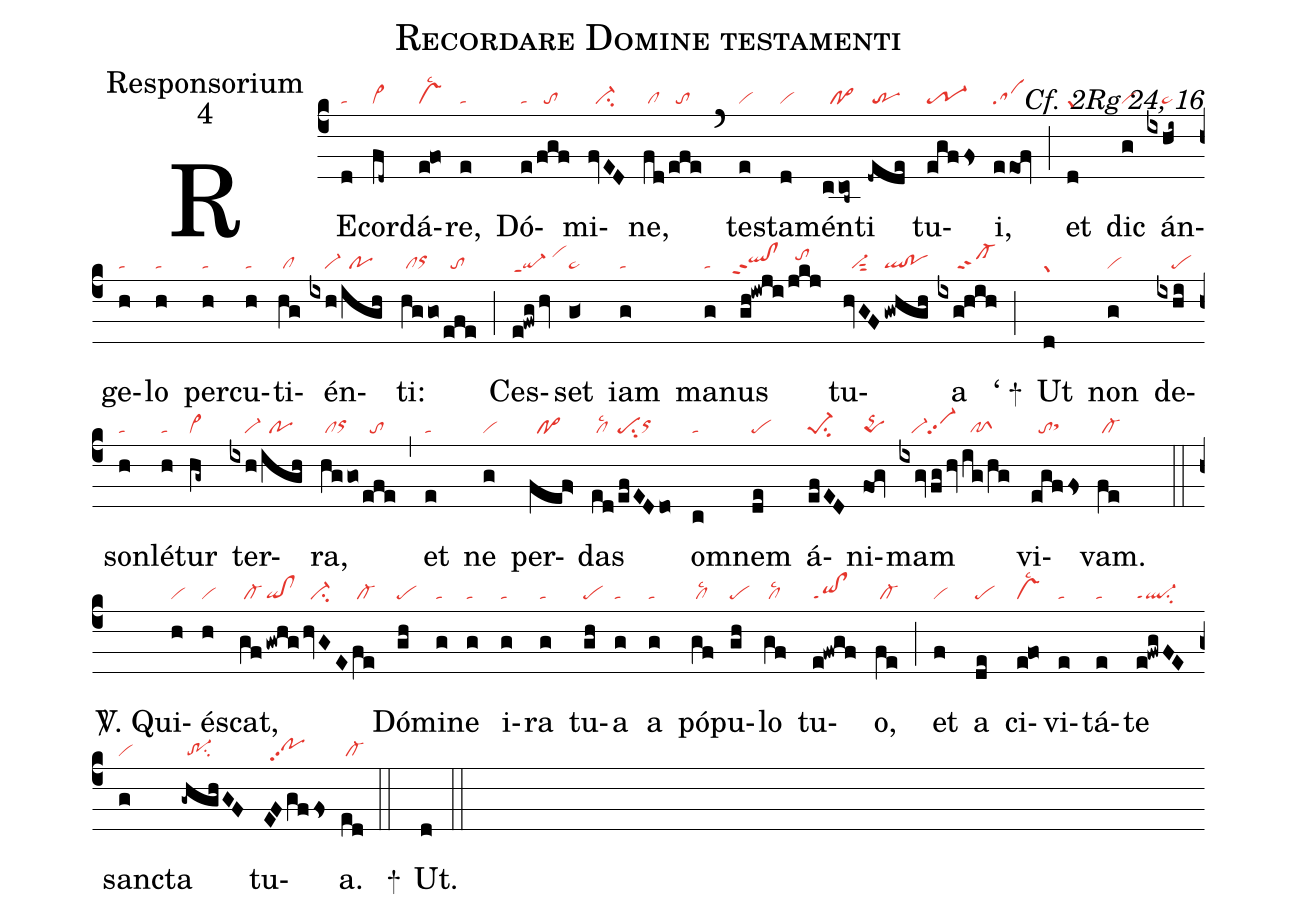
name:Recordare Domine testamenti;
office-part:Responsorium;
mode:4;
commentary:Cf. 2Rg 24, 16;
nabc-lines:1;
%%
(c4)RE(d|ta)cor(fd~|cl~)dá(e!fo|vslsc2)re,(e|ta) Dó(e|ta|/fgf|//to)mi(fvED|//ci-)ne,(fd|/cl|/efe|//to) (`) te(e|vi)sta(d|vi)mén(ccob~|//po>)ti(-dede|/tr) tu(egffs|tr-1)i,(eeof|sa) (;)
et(d|gr) dic(g|vi) án(ixhi~|////pe~)ge(h|ta)lo(h|ta) per(h|ta)cu(h|ta)ti(hg|/cl)én(ixh|////vi-|/igh|//po)ti:(hggo|/clorhh|/efe|//to) (;)
Ces(e!fwg/hv|qi-ppt1/vihj)set(g<|pe~) iam(g|ta) ma(g|ta)nus(gh!iwji|``qlhh!clhhppt2|/jkj|//tohi) tu(hvGF|//vi-sut2|gwhgh|ql!po)a(ixg!hih|/////sf-) (;)
`
+() Ut(d|gr) non(g|vi) de(ixhi|////pe)son(h|ta)lé(h|ta)tur(hg~|cl~) ter(ixh|////vi-|/igh|//po)ra,(hggo|/clorhh|/efe|//to) (,) et(e|ta) ne(g|vi) per(fef>|//po>)das(ed|/cllsc2|/efEDdo|pesu2orhh) om(c|ta)nem(de|pe) á(efED|pe-1su2)ni(fog|pqS)mam(ixgv/fghv|///vi-vi-pp2|ig/hg|//pfS) vi(egffs|//tosthh)vam.(fe|/cl-) (::)

<sp>V/</sp>.
Qui(h|vi)é(h|vi)scat,(gf|/cl-|gwhg|qi!cl|hvGE|//ci-|fe|/cl-) Dó(gh|pe)mi(g|ta)ne(g|ta) i(g|ta)ra(g|ta) tu(gh|pe)a(g|ta) a(g|ta) pó(gf|/cllsc2)pu(gh|pe)lo(gf|/cllsc2) tu(e!fwgf|qi!clppt1)o,(fe|/cl-) (;)
et(f|vi) a(de|pe) ci(e!fo|vslsc2)vi(e|ta)tá(e|ta)te(e!fwgFE|ql-ppt1su2) san(g|vi)cta(-ghghGF|/tr-1su2) tu(EFgffs|//pohhpp2)a.(ed|/cl-) (::)

+() Ut.(d) (::)
